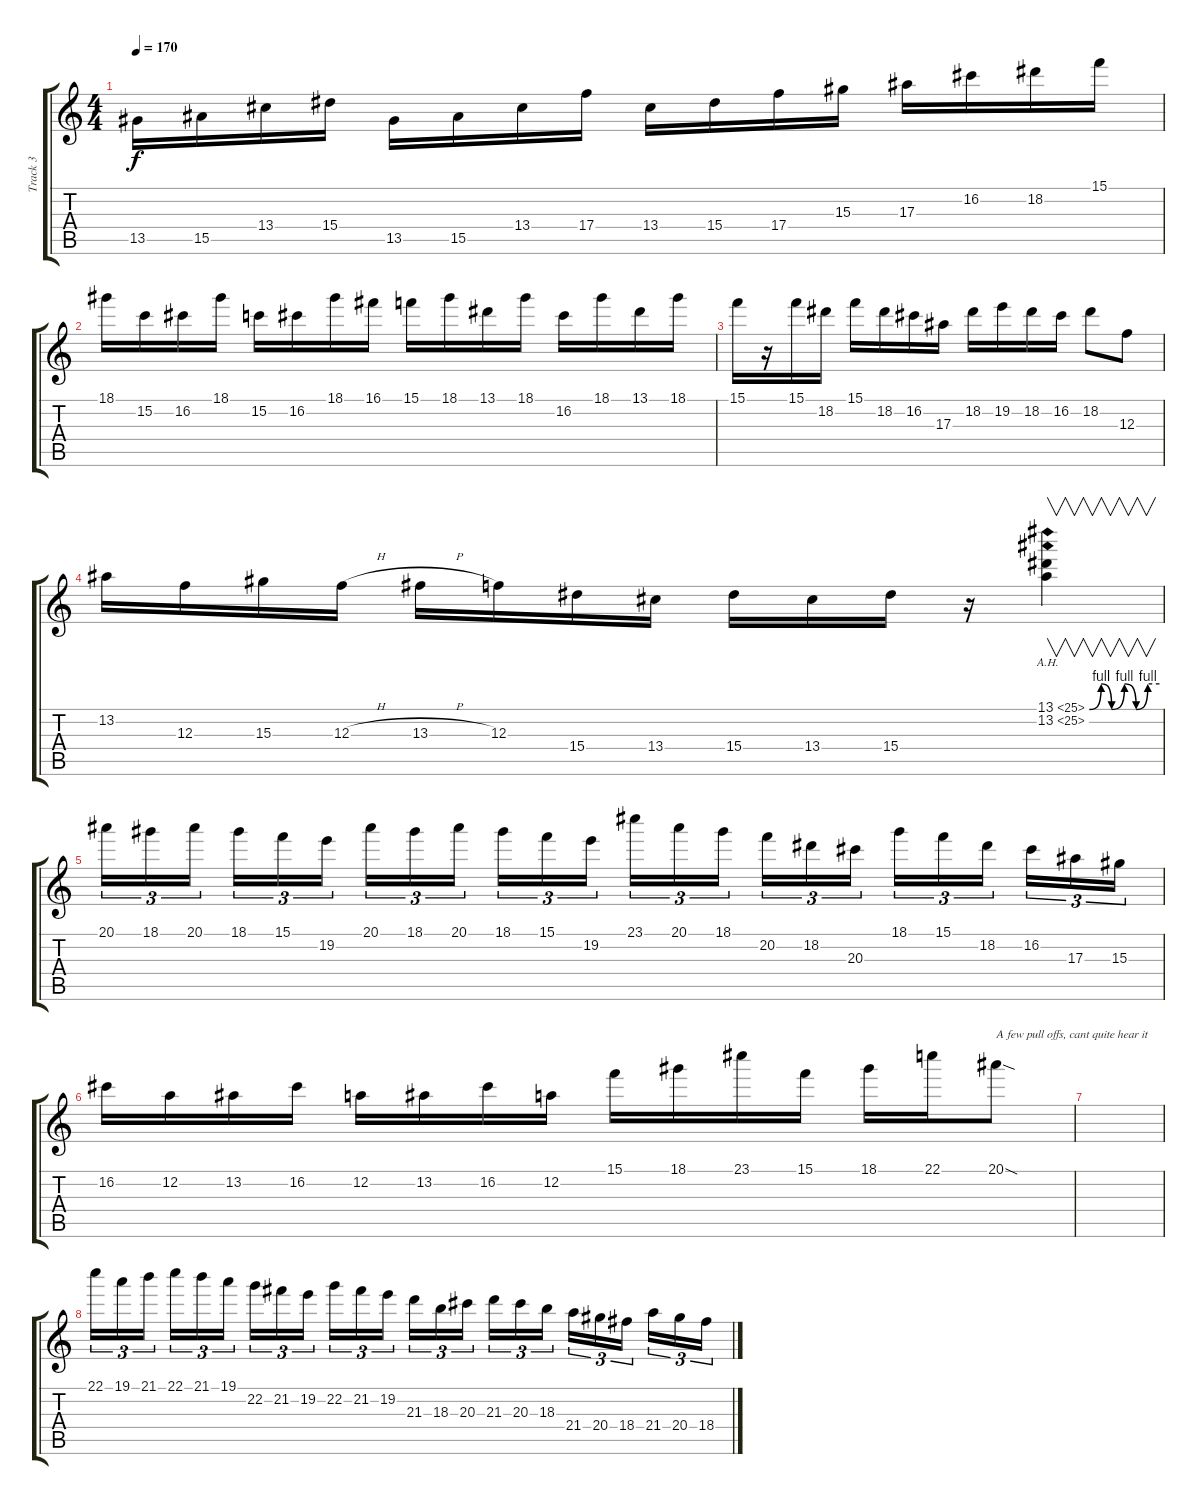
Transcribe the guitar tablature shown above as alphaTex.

\track ("Track 3" "Track 3") {instrument overdrivenguitar}
\staff {score tabs}
\tuning (D4 A3 F3 C3 G2 D2) {hide}
\ts (4 4)
\tempo 170
\clef g2
\ks c
13.5.16{dy f} 15.5.16 13.4.16 15.4.16 13.5.16 15.5.16 13.4.16 17.4.16 13.4.16 15.4.16 17.4.16 15.3.16 17.3.16 16.2.16 18.2.16 15.1.16 |
18.1.16 15.2.16 16.2.16 18.1.16 15.2.16 16.2.16 18.1.16 16.1.16 15.1.16 18.1.16 13.1.16 18.1.16 16.2.16 18.1.16 13.1.16 18.1.16 |
15.1.16 r.16 15.1.16 18.2.16 15.1.16 18.2.16 16.2.16 17.3.16 18.2.16 19.2.16 18.2.16 16.2.16 18.2.8 12.3.8 |
13.2.16 12.3.16 15.3.16 12.3{h}.16 13.3{h}.16 12.3.16 15.4.16 13.4.16 15.4.16 13.4.16 15.4.16 r.16 (13.1{be (custom 0 0 10 4 19 0 30 4 40 0 50 4 60 4) ah 12} 13.2{ah 12}).4{v} |
20.1.16{tu (3 2)} 18.1.16{tu (3 2)} 20.1.16{tu (3 2)} 18.1.16{tu (3 2)} 15.1.16{tu (3 2)} 19.2.16{tu (3 2)} 20.1.16{tu (3 2)} 18.1.16{tu (3 2)} 20.1.16{tu (3 2)} 18.1.16{tu (3 2)} 15.1.16{tu (3 2)} 19.2.16{tu (3 2)} 23.1.16{tu (3 2)} 20.1.16{tu (3 2)} 18.1.16{tu (3 2)} 20.2.16{tu (3 2)} 18.2.16{tu (3 2)} 20.3.16{tu (3 2)} 18.1.16{tu (3 2)} 15.1.16{tu (3 2)} 18.2.16{tu (3 2)} 16.2.16{tu (3 2)} 17.3.16{tu (3 2)} 15.3.16{tu (3 2)} |
16.2.16 12.2.16 13.2.16 16.2.16 12.2.16 13.2.16 16.2.16 12.2.16 15.1.16 18.1.16 23.1.16 15.1.16 18.1.16 22.1.16 20.1{sod}.8{txt "A few pull offs, cant quite hear it"} |
|
22.1.16{tu (3 2)} 19.1.16{tu (3 2)} 21.1.16{tu (3 2)} 22.1.16{tu (3 2)} 21.1.16{tu (3 2)} 19.1.16{tu (3 2)} 22.2.16{tu (3 2)} 21.2.16{tu (3 2)} 19.2.16{tu (3 2)} 22.2.16{tu (3 2)} 21.2.16{tu (3 2)} 19.2.16{tu (3 2)} 21.3.16{tu (3 2)} 18.3.16{tu (3 2)} 20.3.16{tu (3 2)} 21.3.16{tu (3 2)} 20.3.16{tu (3 2)} 18.3.16{tu (3 2)} 21.4.16{tu (3 2)} 20.4.16{tu (3 2)} 18.4.16{tu (3 2)} 21.4.16{tu (3 2)} 20.4.16{tu (3 2)} 18.4.16{tu (3 2)}
